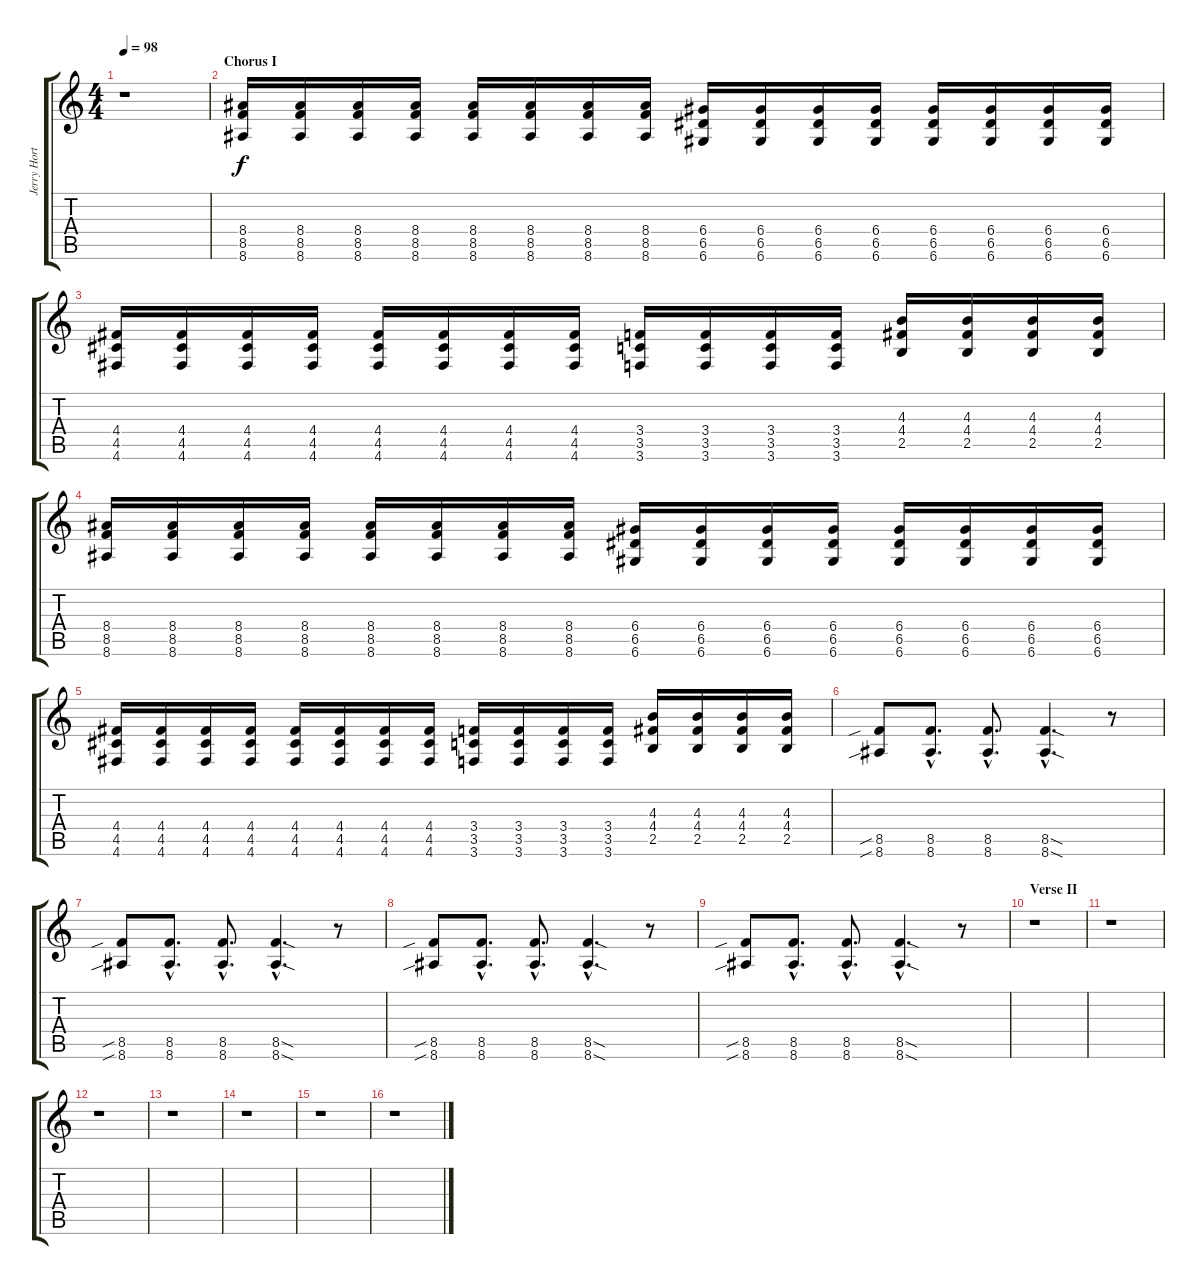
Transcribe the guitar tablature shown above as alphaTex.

\track ("Jerry Horton - 2nd Guitar" "Jerry Hort") {instrument overdrivenguitar}
\staff {score tabs}
\tuning (E4 B3 G3 D3 A2 D2) {hide}
\ts (4 4)
\tempo 98
\clef g2
\ks c
r.1{dy f} |
\section ("" "Chorus I")
(8.4 8.5 8.6).16 (8.4 8.5 8.6).16 (8.4 8.5 8.6).16 (8.4 8.5 8.6).16 (8.4 8.5 8.6).16 (8.4 8.5 8.6).16 (8.4 8.5 8.6).16 (8.4 8.5 8.6).16 (6.4 6.5 6.6).16 (6.4 6.5 6.6).16 (6.4 6.5 6.6).16 (6.4 6.5 6.6).16 (6.4 6.5 6.6).16 (6.4 6.5 6.6).16 (6.4 6.5 6.6).16 (6.4 6.5 6.6).16 |
(4.4 4.5 4.6).16 (4.4 4.5 4.6).16 (4.4 4.5 4.6).16 (4.4 4.5 4.6).16 (4.4 4.5 4.6).16 (4.4 4.5 4.6).16 (4.4 4.5 4.6).16 (4.4 4.5 4.6).16 (3.4 3.5 3.6).16 (3.4 3.5 3.6).16 (3.4 3.5 3.6).16 (3.4 3.5 3.6).16 (4.3 4.4 2.5).16 (4.3 4.4 2.5).16 (4.3 4.4 2.5).16 (4.3 4.4 2.5).16 |
(8.4 8.5 8.6).16 (8.4 8.5 8.6).16 (8.4 8.5 8.6).16 (8.4 8.5 8.6).16 (8.4 8.5 8.6).16 (8.4 8.5 8.6).16 (8.4 8.5 8.6).16 (8.4 8.5 8.6).16 (6.4 6.5 6.6).16 (6.4 6.5 6.6).16 (6.4 6.5 6.6).16 (6.4 6.5 6.6).16 (6.4 6.5 6.6).16 (6.4 6.5 6.6).16 (6.4 6.5 6.6).16 (6.4 6.5 6.6).16 |
(4.4 4.5 4.6).16 (4.4 4.5 4.6).16 (4.4 4.5 4.6).16 (4.4 4.5 4.6).16 (4.4 4.5 4.6).16 (4.4 4.5 4.6).16 (4.4 4.5 4.6).16 (4.4 4.5 4.6).16 (3.4 3.5 3.6).16 (3.4 3.5 3.6).16 (3.4 3.5 3.6).16 (3.4 3.5 3.6).16 (4.3 4.4 2.5).16 (4.3 4.4 2.5).16 (4.3 4.4 2.5).16 (4.3 4.4 2.5).16 |
(8.5{sib} 8.6{sib}).8 (8.5{hac} 8.6{hac}).8{d} (8.5{hac} 8.6{hac}).8{d} (8.5{sod hac} 8.6{sod hac}).4{d} r.8 |
(8.5{sib} 8.6{sib}).8 (8.5{hac} 8.6{hac}).8{d} (8.5{hac} 8.6{hac}).8{d} (8.5{sod hac} 8.6{sod hac}).4{d} r.8 |
(8.5{sib} 8.6{sib}).8 (8.5{hac} 8.6{hac}).8{d} (8.5{hac} 8.6{hac}).8{d} (8.5{sod hac} 8.6{sod hac}).4{d} r.8 |
(8.5{sib} 8.6{sib}).8 (8.5{hac} 8.6{hac}).8{d} (8.5{hac} 8.6{hac}).8{d} (8.5{sod hac} 8.6{sod hac}).4{d} r.8 |
\section ("" "Verse II")
r.1 |
r.1 |
r.1 |
r.1 |
r.1 |
r.1 |
r.1
